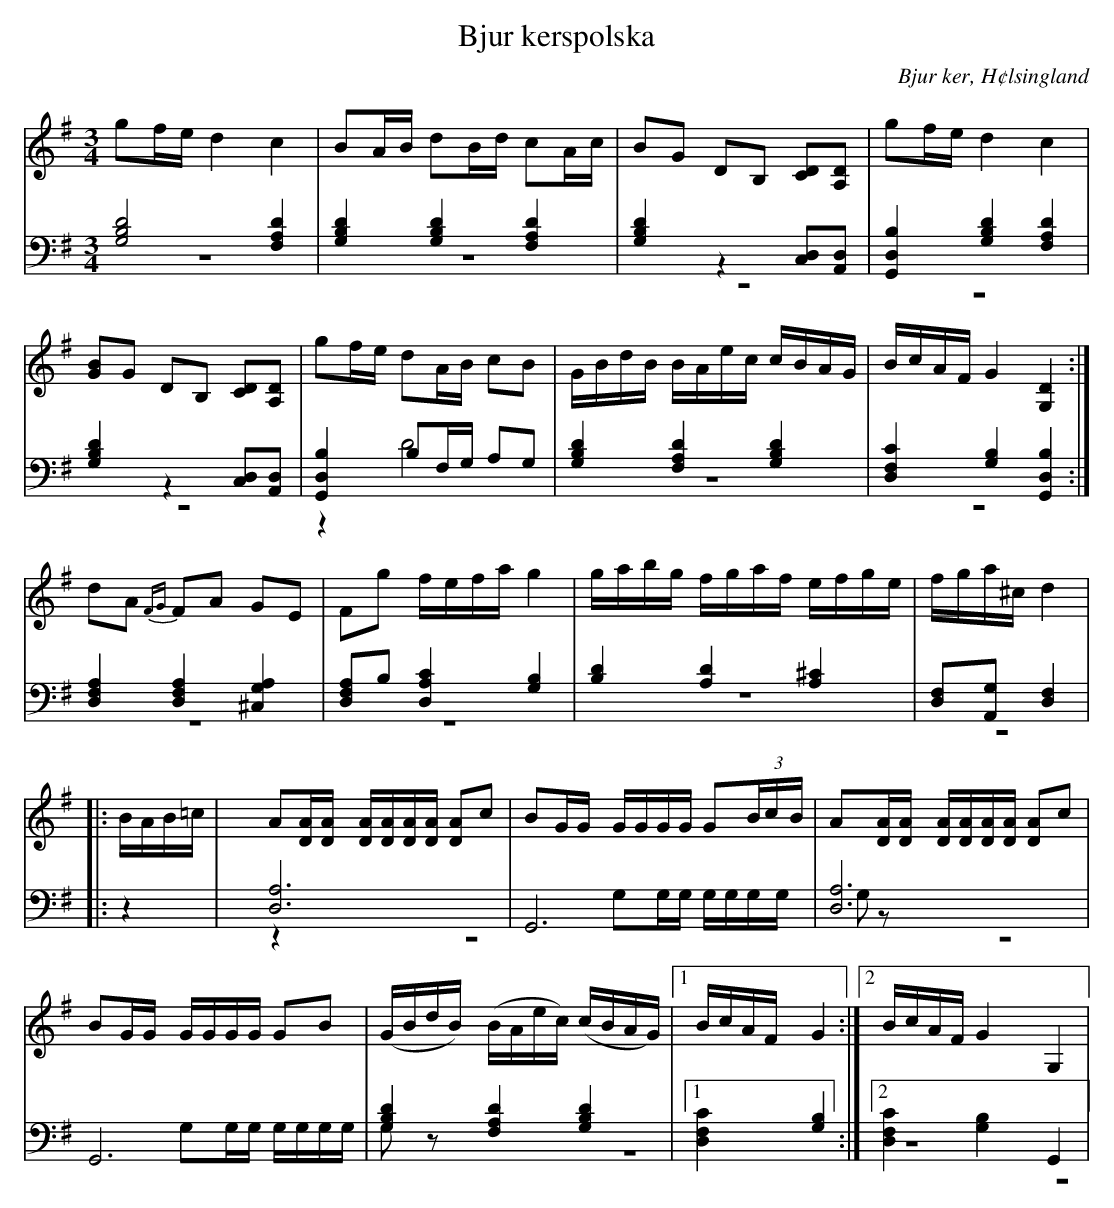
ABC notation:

X:1
T: Bjur kerspolska
O: Bjur ker, H¢lsingland
M: 3/4
L: 1/8
K: G
V:1
V:2
V:3 merge
V:1
gf/e/ d2 c2|BA/B/ dB/d/ cA/c/| BG DB, [CD][A,D]|gf/e/ d2 c2|
[GB]G DB, [CD][A,D] |gf/e/ dA/B/ cB|G/B/d/B/ B/A/e/c/ c/B/A/G/|B/c/A/F/ G2 [G,2D2]:|
dA {FG}FA GE|Fg f/e/f/a/ g2|g/a/b/g/ f/g/a/f/ e/f/g/e/ |f/g/a/^c/ d2 |
|:B/A/B/=c/|A[D/A/][D/A/] [D/A/][D/A/][D/A/][D/A/] [DA]c|BG/G/ G/G/G/G/ G(3B/c/B/|A[D/A/][D/A/] [D/A/][D/A/][D/A/][D/A/] [DA]c|
BG/G/ G/G/G/G/ GB|(G/B/d/B/) (B/A/e/c/) (c/B/A/G/)|1 B/c/A/F/ G2:|2 B/c/A/F/ G2 G,2|
V:2 clef=bass
[G,4B,4D4] [F,2A,2 D2]|[G,2B,2D2] [G,2B,2D2] [F,2A,2 D2]|[G,2B,2D2] z2 [C,D,][A,,D,]|[G,,2D,2B,2] [G,2B,2D2] [F,2A,2 D2]|
[G,2B,2D2] z2 [C,D,][A,,D,]|[G,,2D,2B,2] B,F,/G,/ A,G,|[G,2B,2D2] [F,2A,2 D2] [G,2B,2D2]|[D,2F,2C2] [G,2B,2][G,,2D,2B,2]:|
[D,2F,2A,2] [D,2F,2A,2] [^C,2G,2A,2]|[D,F,A,]B, [D,2A,2C2] [G,2B,2]|[B,2D2] [A,2D2] [A,2^C2]|[D,F,][A,,G,] [D,2F,2]|
|:z2|[D,6A,6]|G,,6|[D,6A,6]|
G,,6|[G,2B,2D2] [F,2A,2 D2] [G,2B,2D2]|1 [D,2F,2C2] [G,2B,2] :|2 [D,2F,2C2] [G,2B,2] G,,2|
V:3  clef=bass
z6|z6|z6|z6|
z6|z2 D4|z6|z6:|
z6|z6|z6|z6|
|:z2|z6|G,G,/G,/ G,/G,/G,/G,/ G,z|z6 |
G,G,/G,/ G,/G,/G,/G,/ G,z|z6|1 z6:|2 z6|
